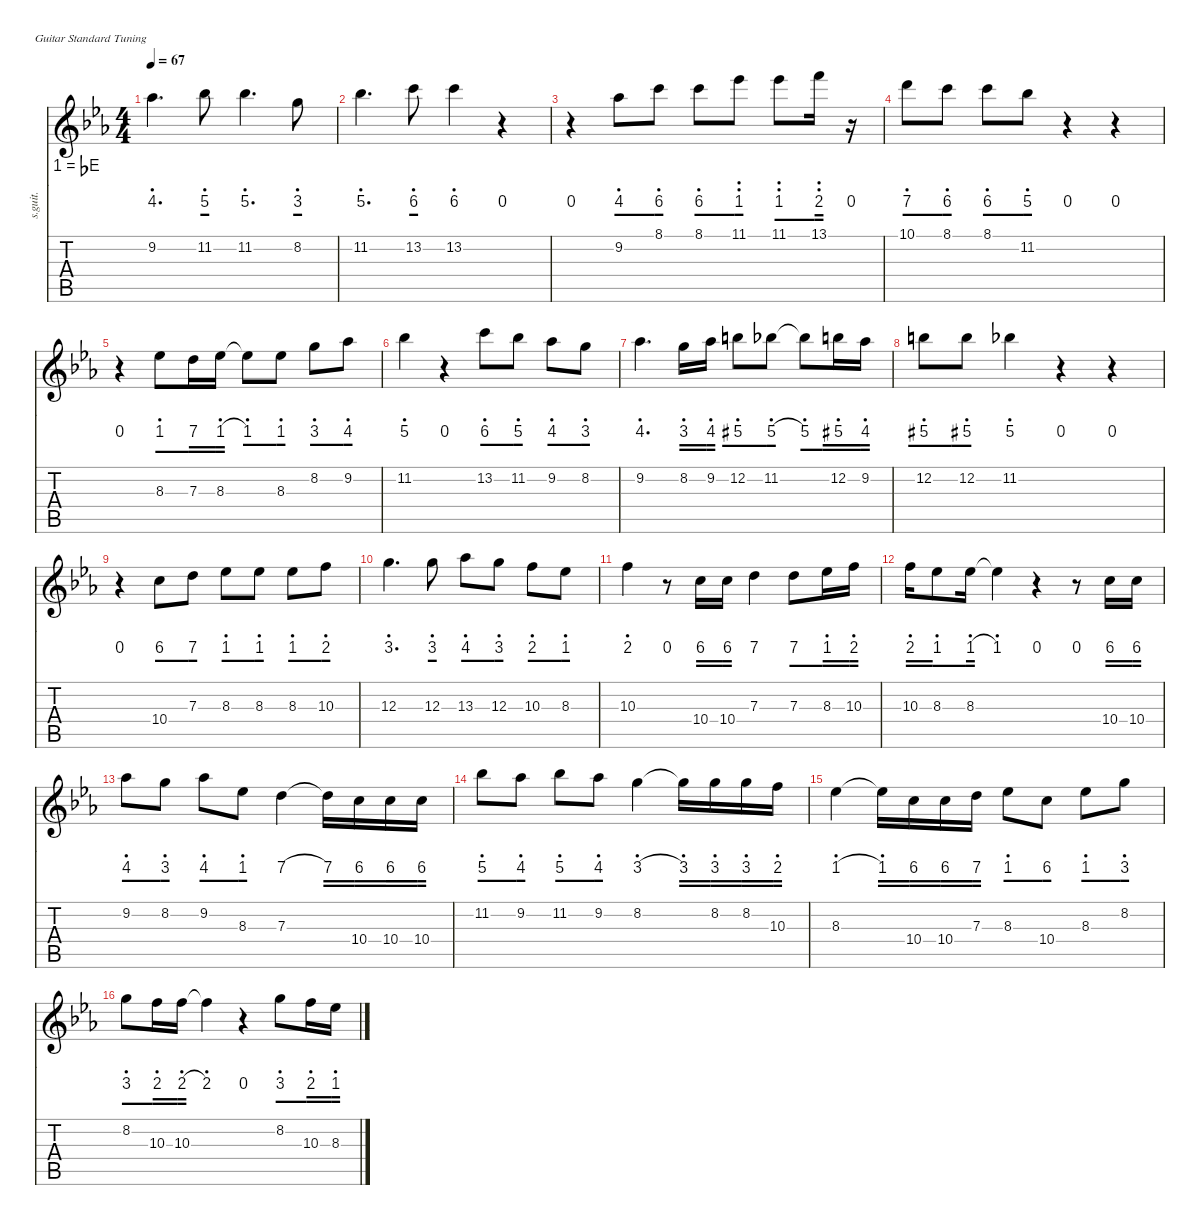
\defaultSystemsLayout 4
\hideDynamics
\bracketExtendMode nobrackets
\track ("Steel Guitar" "s.guit.") {multiBarRest instrument acousticguitarsteel}
\staff {score tabs numbered}
\tuning (E4 B3 G3 D3 A2 E2)
\ts (4 4)
\tempo 67
\clef g2
\ks eb
9.2{acc b}.4{d dy mf beam Down} 11.2{acc b}.8{beam Down} 11.2{acc b}.4{d beam Down} 8.2{acc forcenatural}.8{beam Down} |
11.2{acc b}.4{d beam Down} 13.2{acc forcenatural}.8{beam Down} 13.2{acc forcenatural}.4{beam Down} r.4{beam Down} |
r.4{beam Down} 9.2{acc b}.8{beam Down} 8.1{acc forcenatural}.8{beam Down} 8.1{acc forcenatural}.8{beam Down} 11.1{acc b}.8{beam Down} 11.1{acc b}.8{beam Down} 13.1{acc forcenatural}.16{beam Down} r.16{beam Down} |
10.1{acc forcenatural}.8{beam Down} 8.1{acc forcenatural}.8{beam Down} 8.1{acc forcenatural}.8{beam Down} 11.2{acc b}.8{beam Down} r.4{beam Down} r.4{beam Down} |
r.4{beam Down} 8.3{acc b}.8{beam Down} 7.3{acc forcenatural}.16{beam Down} 8.3{acc b}.16{beam Down} 8.3{t acc b}.8{beam Down} 8.3{acc b}.8{beam Down} 8.2{acc forcenatural}.8{beam Down} 9.2{acc b}.8{beam Down} |
11.2{acc b}.4{beam Down} r.4{beam Down} 13.2{acc forcenatural}.8{beam Down} 11.2{acc b}.8{beam Down} 9.2{acc b}.8{beam Down} 8.2{acc forcenatural}.8{beam Down} |
9.2{acc b}.4{d beam Down} 8.2{acc forcenatural}.16{beam Down} 9.2{acc b}.16{beam Down} 12.2{acc forcenatural}.8{beam Down} 11.2{acc b}.8{beam Down} 11.2{t acc b}.8{beam Down} 12.2{acc forcenatural}.16{beam Down} 9.2{acc b}.16{beam Down} |
12.2{acc forcenatural}.8{beam Down} 12.2{acc forcenatural}.8{beam Down} 11.2{acc b}.4{beam Down} r.4{beam Down} r.4{beam Down} |
r.4{beam Down} 10.4{acc forcenatural}.8{beam Down} 7.3{acc forcenatural}.8{beam Down} 8.3{acc b}.8{beam Down} 8.3{acc b}.8{beam Down} 8.3{acc b}.8{beam Down} 10.3{acc forcenatural}.8{beam Down} |
12.3{acc forcenatural}.4{d beam Down} 12.3{acc forcenatural}.8{beam Down} 13.3{acc b}.8{beam Down} 12.3{acc forcenatural}.8{beam Down} 10.3{acc forcenatural}.8{beam Down} 8.3{acc b}.8{beam Down} |
10.3{acc forcenatural}.4{beam Down} r.8{beam Down} 10.4{acc forcenatural}.16{beam Down} 10.4{acc forcenatural}.16{beam Down} 7.3{acc forcenatural}.4{beam Down} 7.3{acc forcenatural}.8{beam Down} 8.3{acc b}.16{beam Down} 10.3{acc forcenatural}.16{beam Down} |
10.3{acc forcenatural}.16{beam Down} 8.3{acc b}.8{beam Down} 8.3{acc b}.16{beam Down} 8.3{t acc b}.4{beam Down} r.4{beam Down} r.8{beam Down} 10.4{acc forcenatural}.16{beam Down} 10.4{acc forcenatural}.16{beam Down} |
9.2{acc b}.8{beam Down} 8.2{acc forcenatural}.8{beam Down} 9.2{acc b}.8{beam Down} 8.3{acc b}.8{beam Down} 7.3{acc forcenatural}.4{beam Down} 7.3{t acc forcenatural}.16{beam Down} 10.4{acc forcenatural}.16{beam Down} 10.4{acc forcenatural}.16{beam Down} 10.4{acc forcenatural}.16{beam Down} |
11.2{acc b}.8{beam Down} 9.2{acc b}.8{beam Down} 11.2{acc b}.8{beam Down} 9.2{acc b}.8{beam Down} 8.2{acc forcenatural}.4{beam Down} 8.2{t acc forcenatural}.16{beam Down} 8.2{acc forcenatural}.16{beam Down} 8.2{acc forcenatural}.16{beam Down} 10.3{acc forcenatural}.16{beam Down} |
8.3{acc b}.4{beam Down} 8.3{t acc b}.16{beam Down} 10.4{acc forcenatural}.16{beam Down} 10.4{acc forcenatural}.16{beam Down} 7.3{acc forcenatural}.16{beam Down} 8.3{acc b}.8{beam Down} 10.4{acc forcenatural}.8{beam Down} 8.3{acc b}.8{beam Down} 8.2{acc forcenatural}.8{beam Down} |
8.2{acc forcenatural}.8{beam Down} 10.3{acc forcenatural}.16{beam Down} 10.3{acc forcenatural}.16{beam Down} 10.3{t acc forcenatural}.4{beam Down} r.4{beam Down} 8.2{acc forcenatural}.8{beam Down} 10.3{acc forcenatural}.16{beam Down} 8.3{acc b}.16{beam Down}
